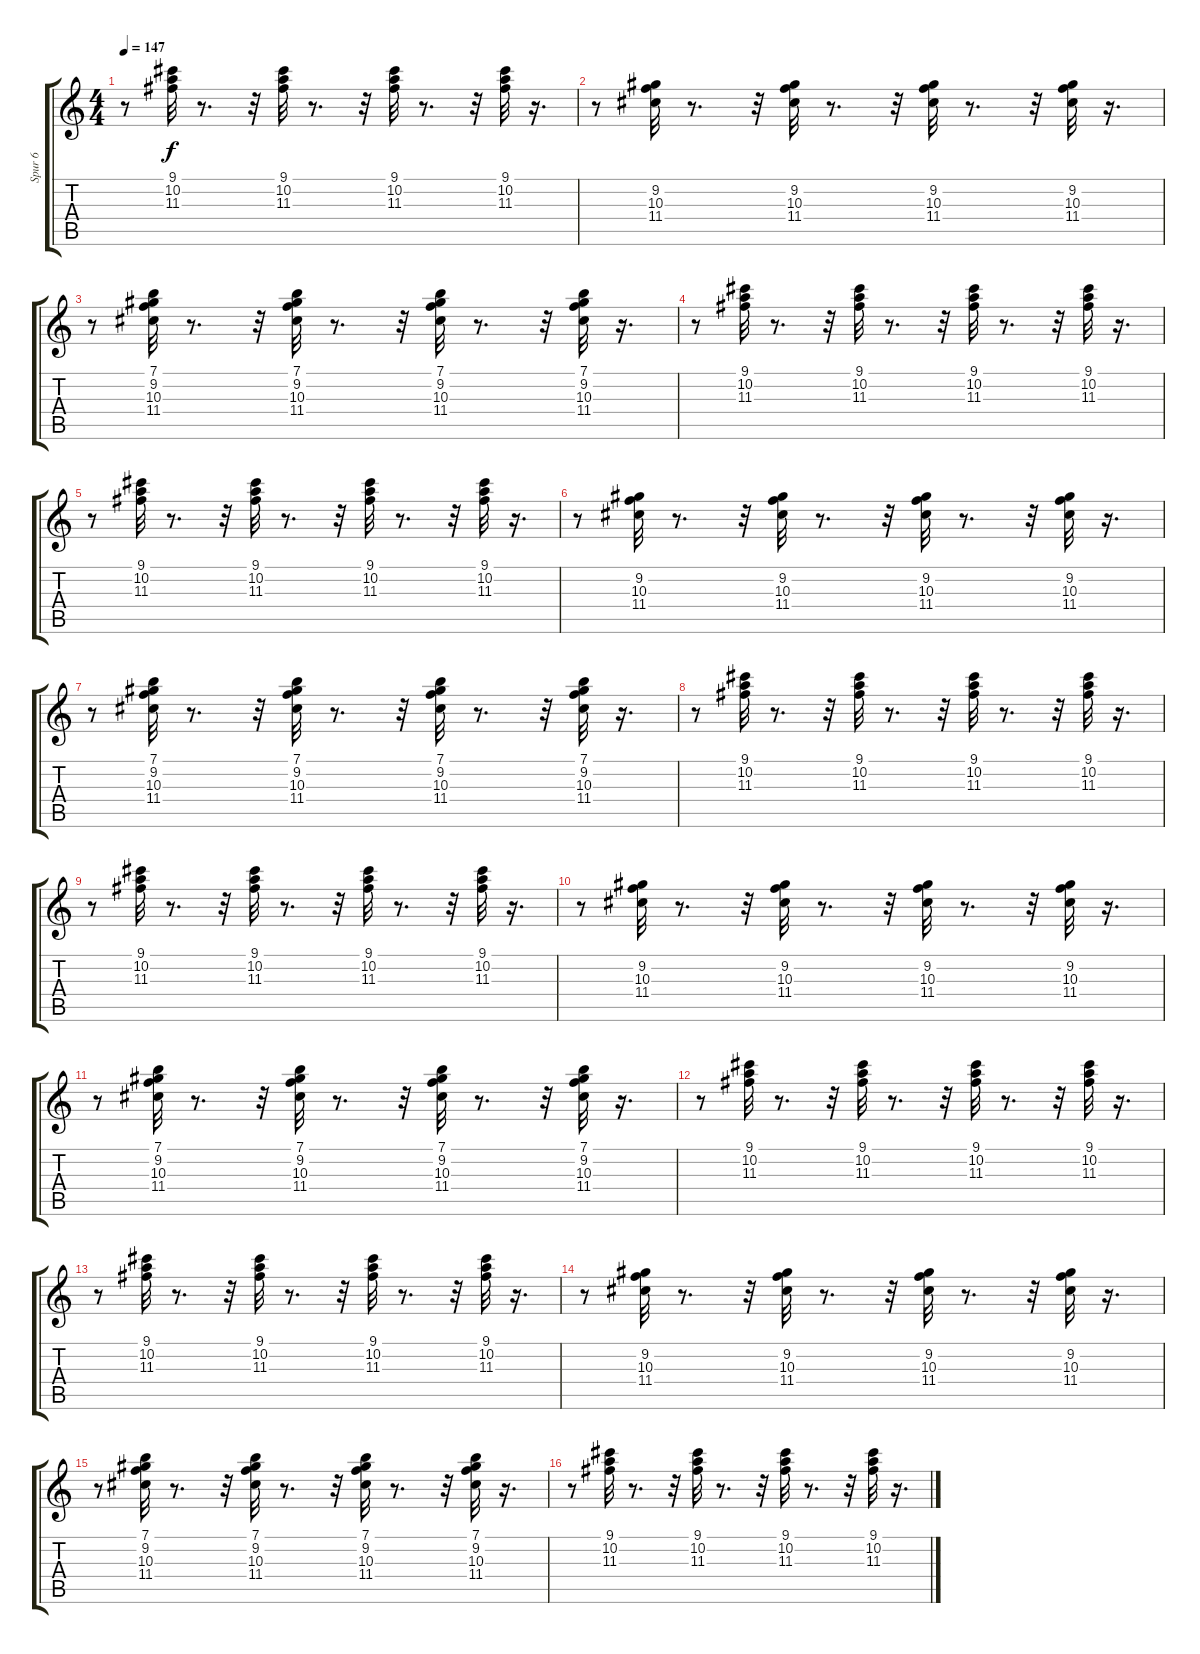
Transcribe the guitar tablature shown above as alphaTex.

\track ("Spur 6" "Spur 6") {instrument distortionguitar}
\staff {score tabs}
\tuning (E4 B3 G3 D3 A2 E2) {hide}
\ts (4 4)
\tempo 147
\clef g2
\ks c
r.8{dy f} (9.1 10.2 11.3).32 r.8{d} r.32 (9.1 10.2 11.3).32 r.8{d} r.32 (9.1 10.2 11.3).32 r.8{d} r.32 (9.1 10.2 11.3).32 r.16{d} |
r.8 (9.2 10.3 11.4).32 r.8{d} r.32 (9.2 10.3 11.4).32 r.8{d} r.32 (9.2 10.3 11.4).32 r.8{d} r.32 (9.2 10.3 11.4).32 r.16{d} |
r.8 (7.1 9.2 10.3 11.4).32 r.8{d} r.32 (7.1 9.2 10.3 11.4).32 r.8{d} r.32 (7.1 9.2 10.3 11.4).32 r.8{d} r.32 (7.1 9.2 10.3 11.4).32 r.16{d} |
r.8 (9.1 10.2 11.3).32 r.8{d} r.32 (9.1 10.2 11.3).32 r.8{d} r.32 (9.1 10.2 11.3).32 r.8{d} r.32 (9.1 10.2 11.3).32 r.16{d} |
r.8 (9.1 10.2 11.3).32 r.8{d} r.32 (9.1 10.2 11.3).32 r.8{d} r.32 (9.1 10.2 11.3).32 r.8{d} r.32 (9.1 10.2 11.3).32 r.16{d} |
r.8 (9.2 10.3 11.4).32 r.8{d} r.32 (9.2 10.3 11.4).32 r.8{d} r.32 (9.2 10.3 11.4).32 r.8{d} r.32 (9.2 10.3 11.4).32 r.16{d} |
r.8 (7.1 9.2 10.3 11.4).32{volume 11 instrument lead8bassandlead} r.8{d} r.32 (7.1 9.2 10.3 11.4).32{volume 11} r.8{d} r.32 (7.1 9.2 10.3 11.4).32{volume 11} r.8{d} r.32 (7.1 9.2 10.3 11.4).32{volume 10} r.16{d} |
r.8 (9.1 10.2 11.3).32{volume 10} r.8{d} r.32 (9.1 10.2 11.3).32{volume 10} r.8{d} r.32 (9.1 10.2 11.3).32{volume 10} r.8{d} r.32 (9.1 10.2 11.3).32{volume 10} r.16{d} |
r.8 (9.1 10.2 11.3).32{volume 9} r.8{d} r.32 (9.1 10.2 11.3).32{volume 9} r.8{d} r.32 (9.1 10.2 11.3).32{volume 9} r.8{d} r.32 (9.1 10.2 11.3).32{volume 9} r.16{d} |
r.8 (9.2 10.3 11.4).32{volume 8} r.8{d} r.32 (9.2 10.3 11.4).32{volume 8} r.8{d} r.32 (9.2 10.3 11.4).32{volume 8} r.8{d} r.32 (9.2 10.3 11.4).32{volume 8} r.16{d} |
r.8 (7.1 9.2 10.3 11.4).32{volume 8} r.8{d} r.32 (7.1 9.2 10.3 11.4).32{volume 7} r.8{d} r.32 (7.1 9.2 10.3 11.4).32{volume 7} r.8{d} r.32 (7.1 9.2 10.3 11.4).32{volume 7} r.16{d} |
r.8 (9.1 10.2 11.3).32{volume 7} r.8{d} r.32 (9.1 10.2 11.3).32{volume 6} r.8{d} r.32 (9.1 10.2 11.3).32{volume 6} r.8{d} r.32 (9.1 10.2 11.3).32{volume 6} r.16{d} |
r.8 (9.1 10.2 11.3).32{volume 6} r.8{d} r.32 (9.1 10.2 11.3).32{volume 5} r.8{d} r.32 (9.1 10.2 11.3).32{volume 5} r.8{d} r.32 (9.1 10.2 11.3).32{volume 5} r.16{d} |
r.8 (9.2 10.3 11.4).32{volume 5} r.8{d} r.32 (9.2 10.3 11.4).32{volume 4} r.8{d} r.32 (9.2 10.3 11.4).32{volume 4} r.8{d} r.32 (9.2 10.3 11.4).32{volume 4} r.16{d} |
r.8 (7.1 9.2 10.3 11.4).32{volume 4} r.8{d} r.32 (7.1 9.2 10.3 11.4).32{volume 4} r.8{d} r.32 (7.1 9.2 10.3 11.4).32{volume 3} r.8{d} r.32 (7.1 9.2 10.3 11.4).32{volume 3} r.16{d} |
r.8 (9.1 10.2 11.3).32{volume 3} r.8{d} r.32 (9.1 10.2 11.3).32{volume 3} r.8{d} r.32 (9.1 10.2 11.3).32{volume 2} r.8{d} r.32 (9.1 10.2 11.3).32{volume 2} r.16{d}
